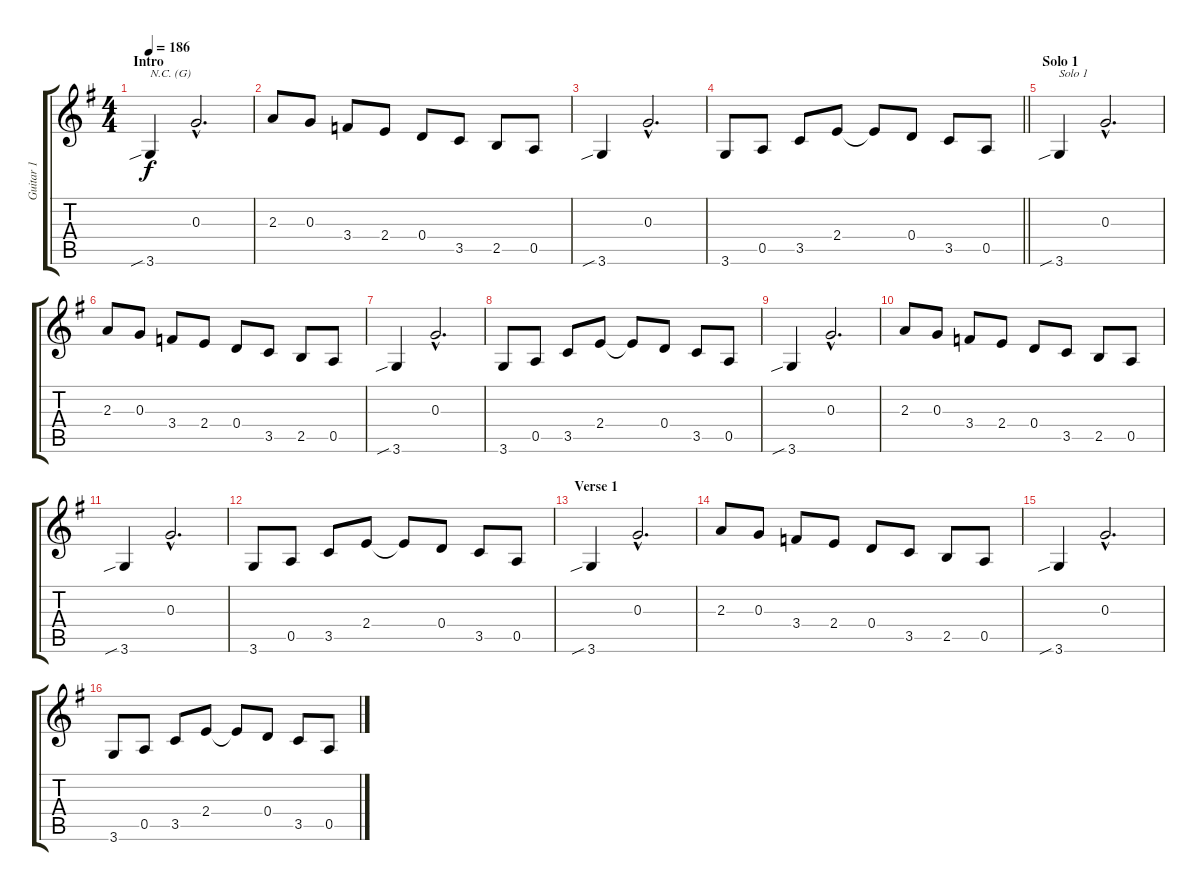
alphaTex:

\track ("Guitar 1" "Guitar 1") {instrument electricguitarmuted}
\staff {score tabs}
\tuning (E4 B3 G3 D3 A2 E2) {hide}
\ts (4 4)
\section ("" "Intro")
\tempo 186
\clef g2
\ks g
3.6{sib}.4{txt "N.C. (G)" dy f instrument electricguitarmuted} 0.3{hac}.2{d} |
2.3.8 0.3.8 3.4.8 2.4.8 0.4.8 3.5.8 2.5.8 0.5.8 |
3.6{sib}.4 0.3{hac}.2{d} |
\barLineRight lightlight
3.6.8 0.5.8 3.5.8 2.4.8 2.4{t}.8 0.4.8 3.5.8 0.5.8 |
\section ("" "Solo 1")
3.6{sib}.4{txt "Solo 1"} 0.3{hac}.2{d} |
2.3.8 0.3.8 3.4.8 2.4.8 0.4.8 3.5.8 2.5.8 0.5.8 |
3.6{sib}.4 0.3{hac}.2{d} |
3.6.8 0.5.8 3.5.8 2.4.8 2.4{t}.8 0.4.8 3.5.8 0.5.8 |
3.6{sib}.4 0.3{hac}.2{d} |
2.3.8 0.3.8 3.4.8 2.4.8 0.4.8 3.5.8 2.5.8 0.5.8 |
3.6{sib}.4 0.3{hac}.2{d} |
3.6.8 0.5.8 3.5.8 2.4.8 2.4{t}.8 0.4.8 3.5.8 0.5.8 |
\section ("" "Verse 1")
3.6{sib}.4 0.3{hac}.2{d} |
2.3.8 0.3.8 3.4.8 2.4.8 0.4.8 3.5.8 2.5.8 0.5.8 |
3.6{sib}.4 0.3{hac}.2{d} |
3.6.8 0.5.8 3.5.8 2.4.8 2.4{t}.8 0.4.8 3.5.8 0.5.8
